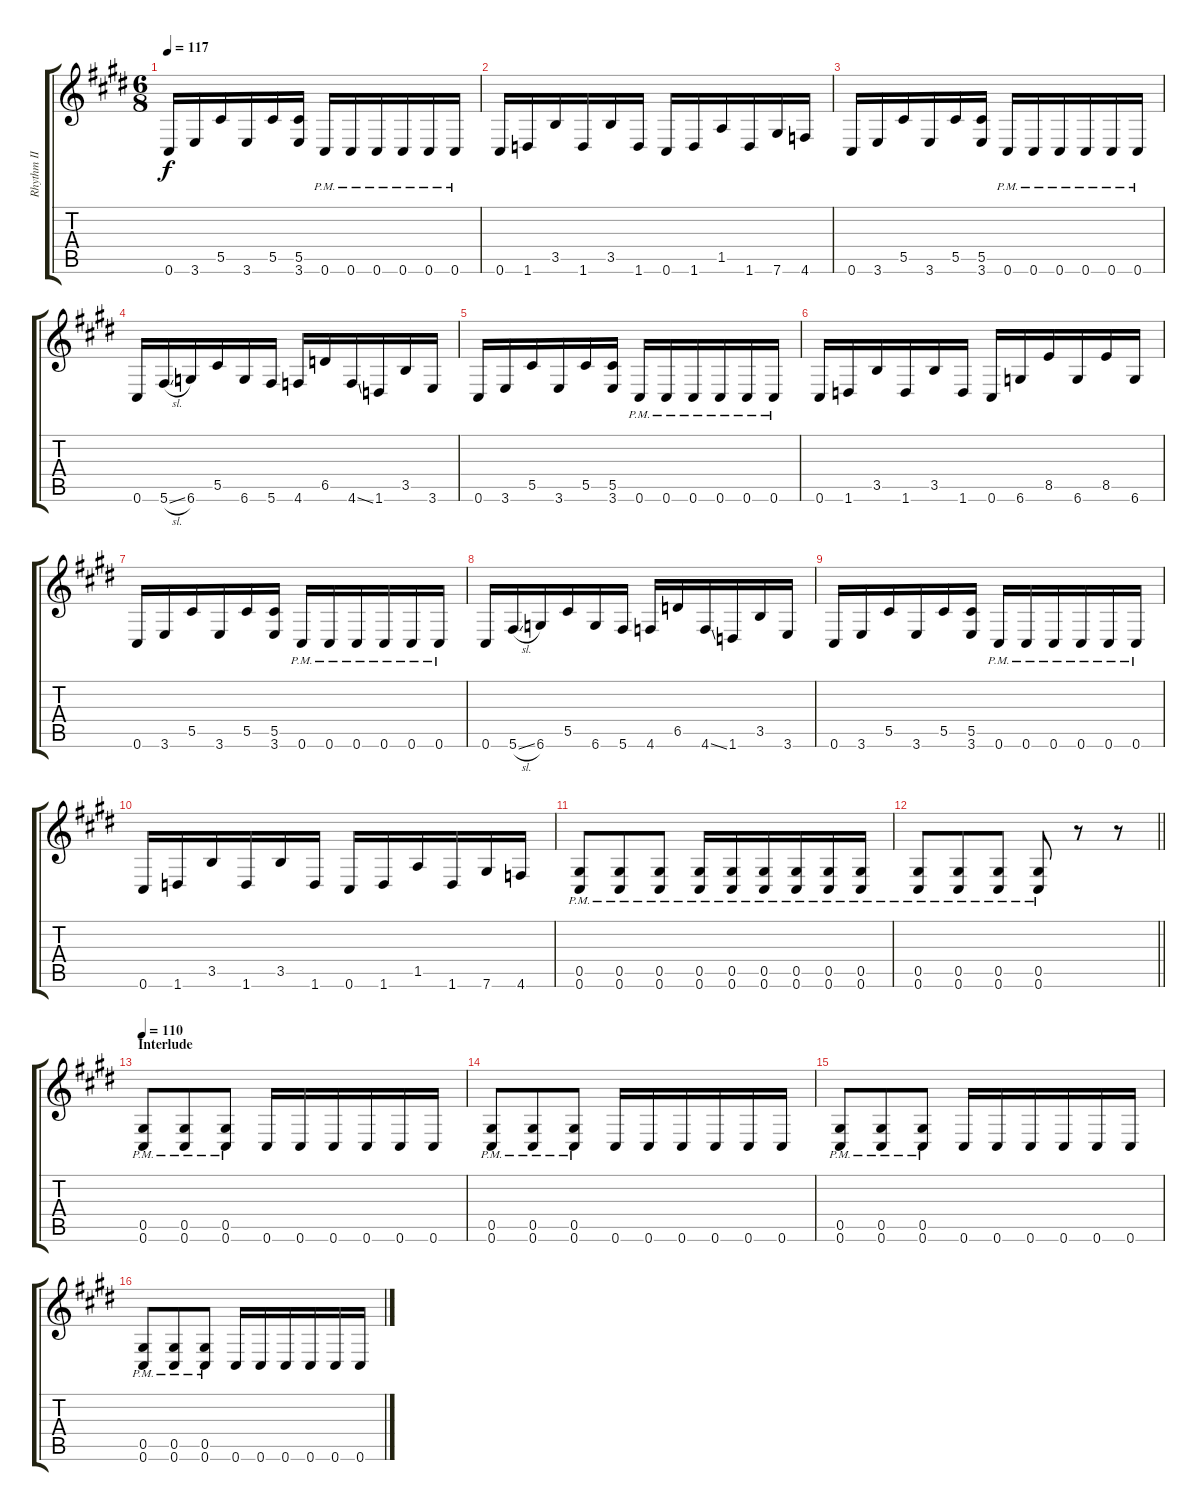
\track ("Rhythm II" "Rhythm II") {instrument distortionguitar}
\staff {score tabs}
\tuning (Eb4 Bb3 Gb3 Db3 Ab2 Db2) {hide}
\ts (6 8)
\tempo 117
\clef g2
\ks c#minor
0.6.16{dy f} 3.6.16 5.5.16 3.6.16 5.5.16 (5.5 3.6).16 0.6{pm}.16 0.6{pm}.16 0.6{pm}.16 0.6{pm}.16 0.6{pm}.16 0.6{pm}.16 |
0.6.16 1.6.16 3.5.16 1.6.16 3.5.16 1.6.16 0.6.16 1.6.16 1.5.16 1.6.16 7.6.16 4.6.16 |
0.6.16 3.6.16 5.5.16 3.6.16 5.5.16 (5.5 3.6).16 0.6{pm}.16 0.6{pm}.16 0.6{pm}.16 0.6{pm}.16 0.6{pm}.16 0.6{pm}.16 |
0.6.16 5.6{sl}.16 6.6.16 5.5.16 6.6.16 5.6.16 4.6.16 6.5.16 4.6{ss}.16 1.6.16 3.5.16 3.6.16 |
0.6.16 3.6.16 5.5.16 3.6.16 5.5.16 (5.5 3.6).16 0.6{pm}.16 0.6{pm}.16 0.6{pm}.16 0.6{pm}.16 0.6{pm}.16 0.6{pm}.16 |
0.6.16 1.6.16 3.5.16 1.6.16 3.5.16 1.6.16 0.6.16 6.6.16 8.5.16 6.6.16 8.5.16 6.6.16 |
0.6.16 3.6.16 5.5.16 3.6.16 5.5.16 (5.5 3.6).16 0.6{pm}.16 0.6{pm}.16 0.6{pm}.16 0.6{pm}.16 0.6{pm}.16 0.6{pm}.16 |
0.6.16 5.6{sl}.16 6.6.16 5.5.16 6.6.16 5.6.16 4.6.16 6.5.16 4.6{ss}.16 1.6.16 3.5.16 3.6.16 |
0.6.16 3.6.16 5.5.16 3.6.16 5.5.16 (5.5 3.6).16 0.6{pm}.16 0.6{pm}.16 0.6{pm}.16 0.6{pm}.16 0.6{pm}.16 0.6{pm}.16 |
0.6.16 1.6.16 3.5.16 1.6.16 3.5.16 1.6.16 0.6.16 1.6.16 1.5.16 1.6.16 7.6.16 4.6.16 |
(0.5{pm} 0.6{pm}).8 (0.5{pm} 0.6{pm}).8 (0.5{pm} 0.6{pm}).8 (0.5{pm} 0.6{pm}).16 (0.5{pm} 0.6{pm}).16 (0.5{pm} 0.6{pm}).16 (0.5{pm} 0.6{pm}).16 (0.5{pm} 0.6{pm}).16 (0.5{pm} 0.6{pm}).16 |
\barLineRight lightlight
(0.5{pm} 0.6{pm}).8 (0.5{pm} 0.6{pm}).8 (0.5{pm} 0.6{pm}).8 (0.5{pm} 0.6{pm}).8 r.8 r.8 |
\section ("" "Interlude")
\tempo 110
(0.5{pm} 0.6{pm}).8 (0.5{pm} 0.6{pm}).8 (0.5{pm} 0.6{pm}).8 0.6.16 0.6.16 0.6.16 0.6.16 0.6.16 0.6.16 |
(0.5{pm} 0.6{pm}).8 (0.5{pm} 0.6{pm}).8 (0.5{pm} 0.6{pm}).8 0.6.16 0.6.16 0.6.16 0.6.16 0.6.16 0.6.16 |
(0.5{pm} 0.6{pm}).8 (0.5{pm} 0.6{pm}).8 (0.5{pm} 0.6{pm}).8 0.6.16 0.6.16 0.6.16 0.6.16 0.6.16 0.6.16 |
(0.5{pm} 0.6{pm}).8 (0.5{pm} 0.6{pm}).8 (0.5{pm} 0.6{pm}).8 0.6.16 0.6.16 0.6.16 0.6.16 0.6.16 0.6.16
